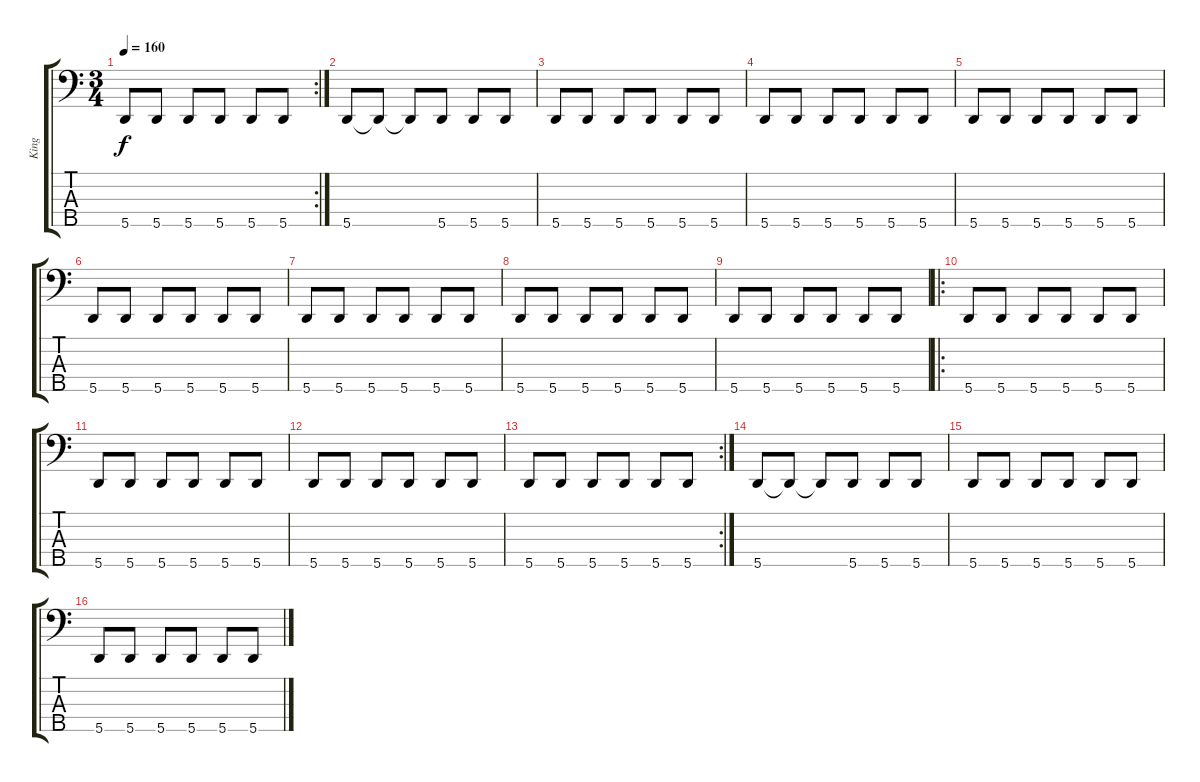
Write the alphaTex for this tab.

\track ("King" "King") {instrument electricbassfinger}
\staff {score tabs}
\tuning (F2 C2 G1 D1 A0) {hide}
\rc 2
\ts (3 4)
\tempo 160
\clef f4
\ks c
5.5.8{dy f} 5.5.8 5.5.8 5.5.8 5.5.8 5.5.8 |
5.5.8 5.5{t}.8 5.5{t}.8 5.5.8 5.5.8 5.5.8 |
5.5.8 5.5.8 5.5.8 5.5.8 5.5.8 5.5.8 |
5.5.8 5.5.8 5.5.8 5.5.8 5.5.8 5.5.8 |
5.5.8 5.5.8 5.5.8 5.5.8 5.5.8 5.5.8 |
5.5.8 5.5.8 5.5.8 5.5.8 5.5.8 5.5.8 |
5.5.8 5.5.8 5.5.8 5.5.8 5.5.8 5.5.8 |
5.5.8 5.5.8 5.5.8 5.5.8 5.5.8 5.5.8 |
5.5.8 5.5.8 5.5.8 5.5.8 5.5.8 5.5.8 |
\ro
5.5.8 5.5.8 5.5.8 5.5.8 5.5.8 5.5.8 |
5.5.8 5.5.8 5.5.8 5.5.8 5.5.8 5.5.8 |
5.5.8 5.5.8 5.5.8 5.5.8 5.5.8 5.5.8 |
\rc 2
5.5.8 5.5.8 5.5.8 5.5.8 5.5.8 5.5.8 |
5.5.8 5.5{t}.8 5.5{t}.8 5.5.8 5.5.8 5.5.8 |
5.5.8 5.5.8 5.5.8 5.5.8 5.5.8 5.5.8 |
5.5.8 5.5.8 5.5.8 5.5.8 5.5.8 5.5.8
